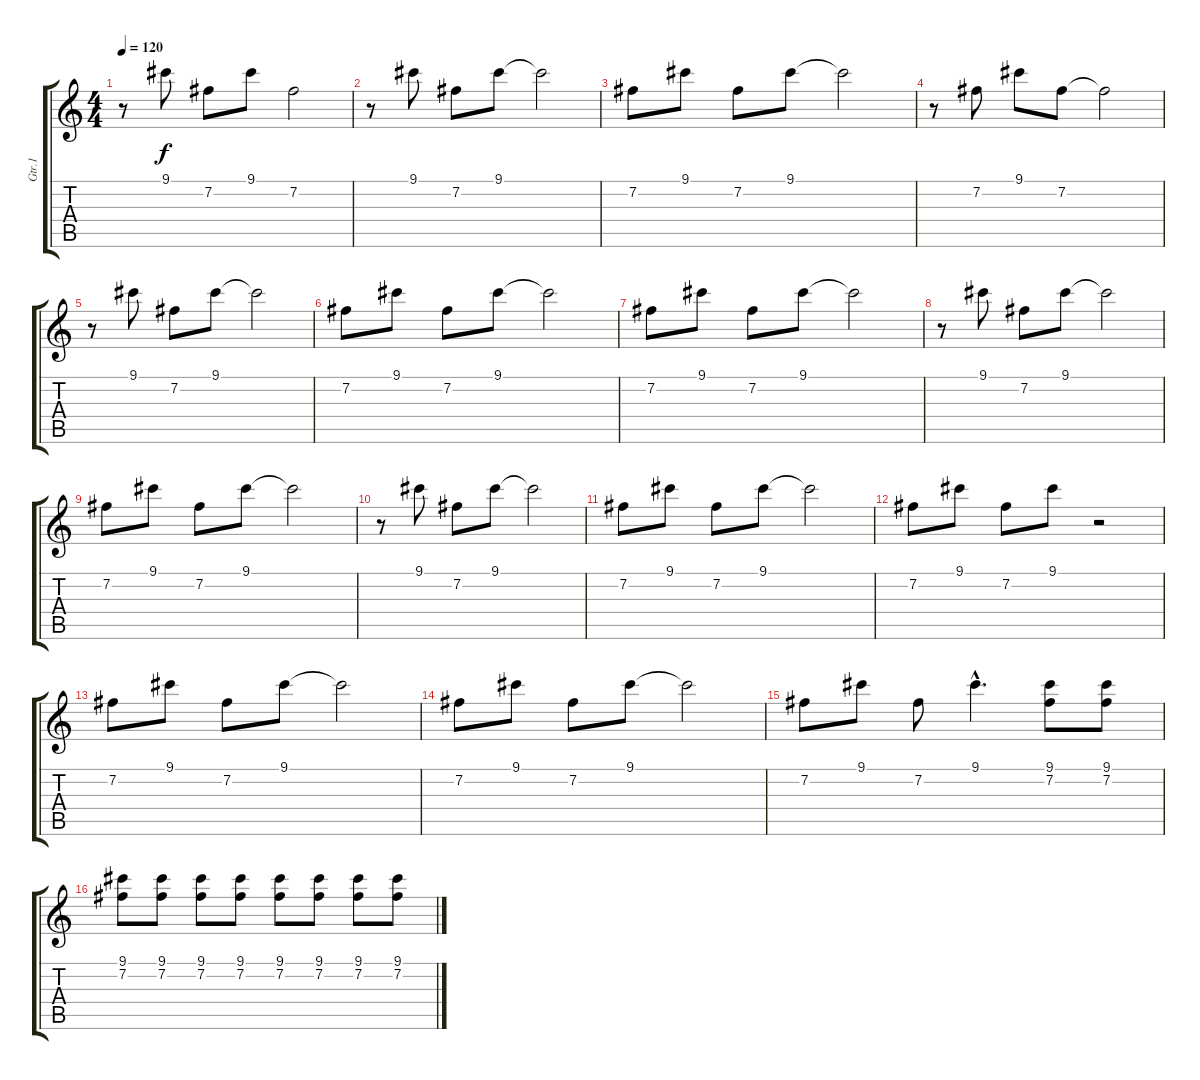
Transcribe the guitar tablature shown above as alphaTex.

\track ("Gtr.1" "Gtr.1") {instrument distortionguitar}
\staff {score tabs}
\tuning (E4 B3 G3 D3 A2 E2) {hide}
\ts (4 4)
\tempo 120
\clef g2
\ks c
r.8{dy f} 9.1.8 7.2.8 9.1.8 7.2.2 |
r.8 9.1.8 7.2.8 9.1.8 9.1{t}.2 |
7.2.8 9.1.8 7.2.8 9.1.8 9.1{t}.2 |
r.8 7.2.8 9.1.8 7.2.8 7.2{t}.2 |
r.8 9.1.8 7.2.8 9.1.8 9.1{t}.2 |
7.2.8 9.1.8 7.2.8 9.1.8 9.1{t}.2 |
7.2.8 9.1.8 7.2.8 9.1.8 9.1{t}.2 |
r.8 9.1.8 7.2.8 9.1.8 9.1{t}.2 |
7.2.8 9.1.8 7.2.8 9.1.8 9.1{t}.2 |
r.8 9.1.8 7.2.8 9.1.8 9.1{t}.2 |
7.2.8 9.1.8 7.2.8 9.1.8 9.1{t}.2 |
7.2.8 9.1.8 7.2.8 9.1.8 r.2 |
7.2.8 9.1.8 7.2.8 9.1.8 9.1{t}.2 |
7.2.8 9.1.8 7.2.8 9.1.8 9.1{t}.2 |
7.2.8 9.1.8 7.2.8 9.1{hac}.4{d} (9.1 7.2).8 (9.1 7.2).8 |
(9.1 7.2).8 (9.1 7.2).8 (9.1 7.2).8 (9.1 7.2).8 (9.1 7.2).8 (9.1 7.2).8 (9.1 7.2).8 (9.1 7.2).8
